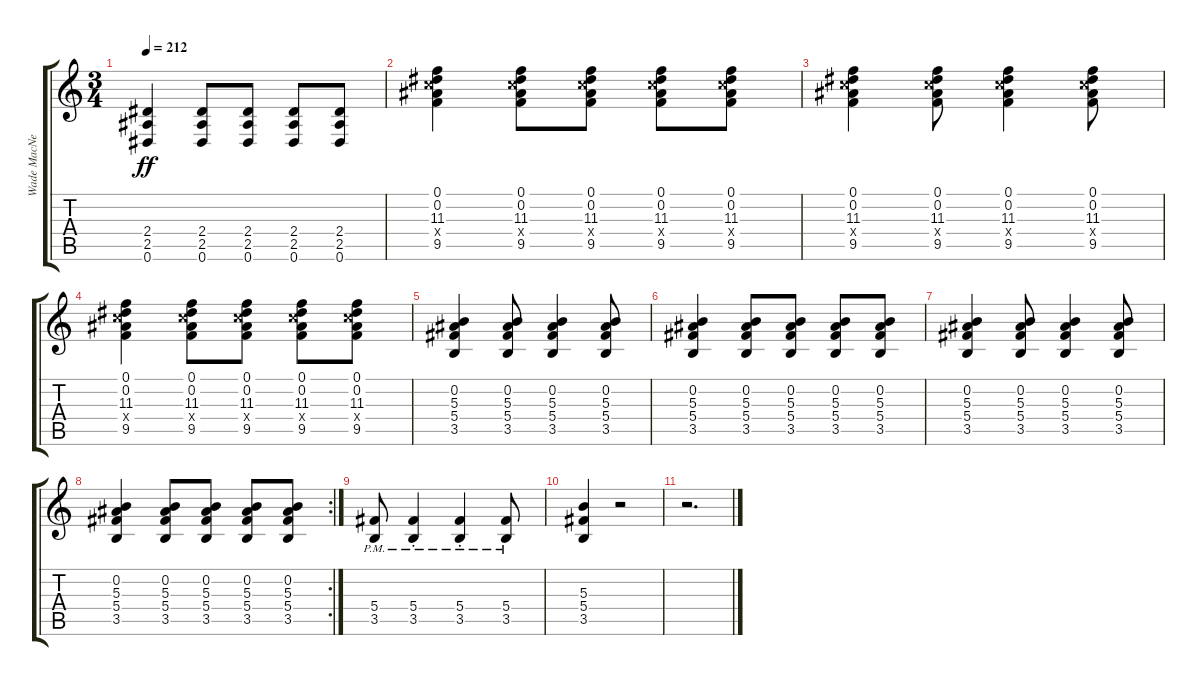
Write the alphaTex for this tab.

\track ("Wade MacNeil" "Wade MacNe") {instrument distortionguitar}
\staff {score tabs}
\tuning (Eb4 Bb3 Gb3 Db3 Ab2 Eb2) {hide}
\ts (3 4)
\tempo 212
\clef g2
\ks c
(2.4 2.5 0.6).4{dy ff} (2.4 2.5 0.6).8 (2.4 2.5 0.6).8 (2.4 2.5 0.6).8 (2.4 2.5 0.6).8 |
(0.1 0.2 11.3 11.4{x} 9.5).4 (0.1 0.2 11.3 11.4{x} 9.5).8 (0.1 0.2 11.3 11.4{x} 9.5).8 (0.1 0.2 11.3 11.4{x} 9.5).8 (0.1 0.2 11.3 11.4{x} 9.5).8 |
(0.1 0.2 11.3 11.4{x} 9.5).4 (0.1 0.2 11.3 11.4{x} 9.5).8 (0.1 0.2 11.3 11.4{x} 9.5).4 (0.1 0.2 11.3 11.4{x} 9.5).8 |
(0.1 0.2 11.3 11.4{x} 9.5).4 (0.1 0.2 11.3 11.4{x} 9.5).8 (0.1 0.2 11.3 11.4{x} 9.5).8 (0.1 0.2 11.3 11.4{x} 9.5).8 (0.1 0.2 11.3 11.4{x} 9.5).8 |
(0.2 5.3 5.4 3.5).4 (0.2 5.3 5.4 3.5).8 (0.2 5.3 5.4 3.5).4 (0.2 5.3 5.4 3.5).8 |
(0.2 5.3 5.4 3.5).4 (0.2 5.3 5.4 3.5).8 (0.2 5.3 5.4 3.5).8 (0.2 5.3 5.4 3.5).8 (0.2 5.3 5.4 3.5).8 |
(0.2 5.3 5.4 3.5).4 (0.2 5.3 5.4 3.5).8 (0.2 5.3 5.4 3.5).4 (0.2 5.3 5.4 3.5).8 |
\rc 2
(0.2 5.3 5.4 3.5).4 (0.2 5.3 5.4 3.5).8 (0.2 5.3 5.4 3.5).8 (0.2 5.3 5.4 3.5).8 (0.2 5.3 5.4 3.5).8 |
(5.4{pm} 3.5).8 (5.4{pm st} 3.5).4 (5.4{pm st} 3.5).4 (5.4{pm} 3.5).8 |
(5.3 5.4 3.5).4 r.2 |
r.2{d}
